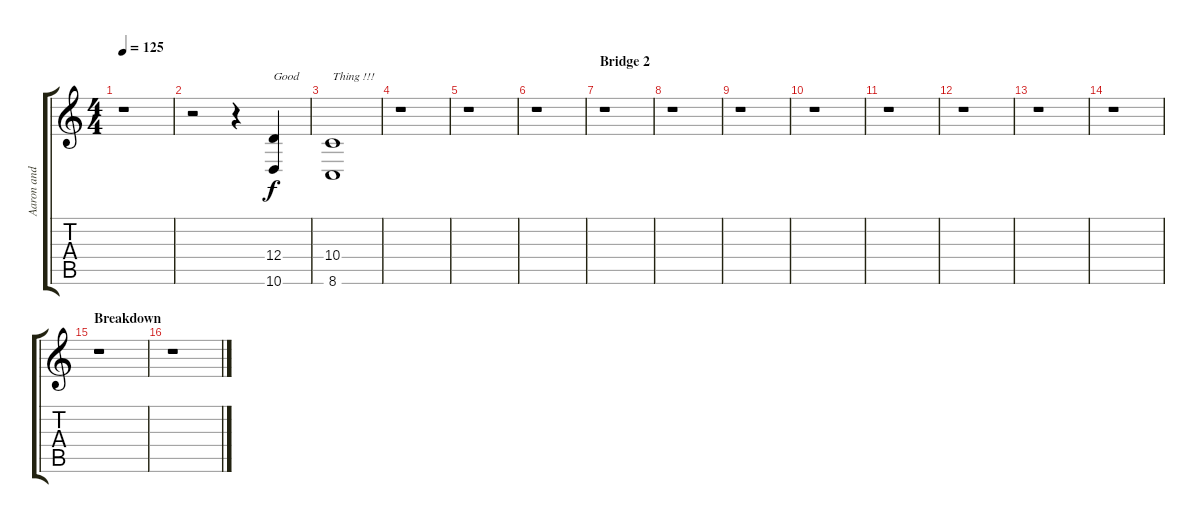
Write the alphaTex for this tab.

\track ("Aaron and Scott (Backing Vocals)" "Aaron and ") {instrument clarinet}
\staff {score tabs}
\tuning (E4 B3 G3 D3 A2 E2) {hide}
\ts (4 4)
\tempo 125
\clef g2
\ks c
r.1{dy f} |
r.2 r.4 (12.4 10.6).4{txt "Good"} |
(10.4 8.6).1{txt "Thing !!!"} |
r.1 |
r.1 |
r.1 |
\section ("" "Bridge 2")
r.1 |
r.1 |
r.1 |
r.1 |
r.1 |
r.1 |
r.1 |
r.1 |
\section ("" "Breakdown")
r.1 |
r.1
